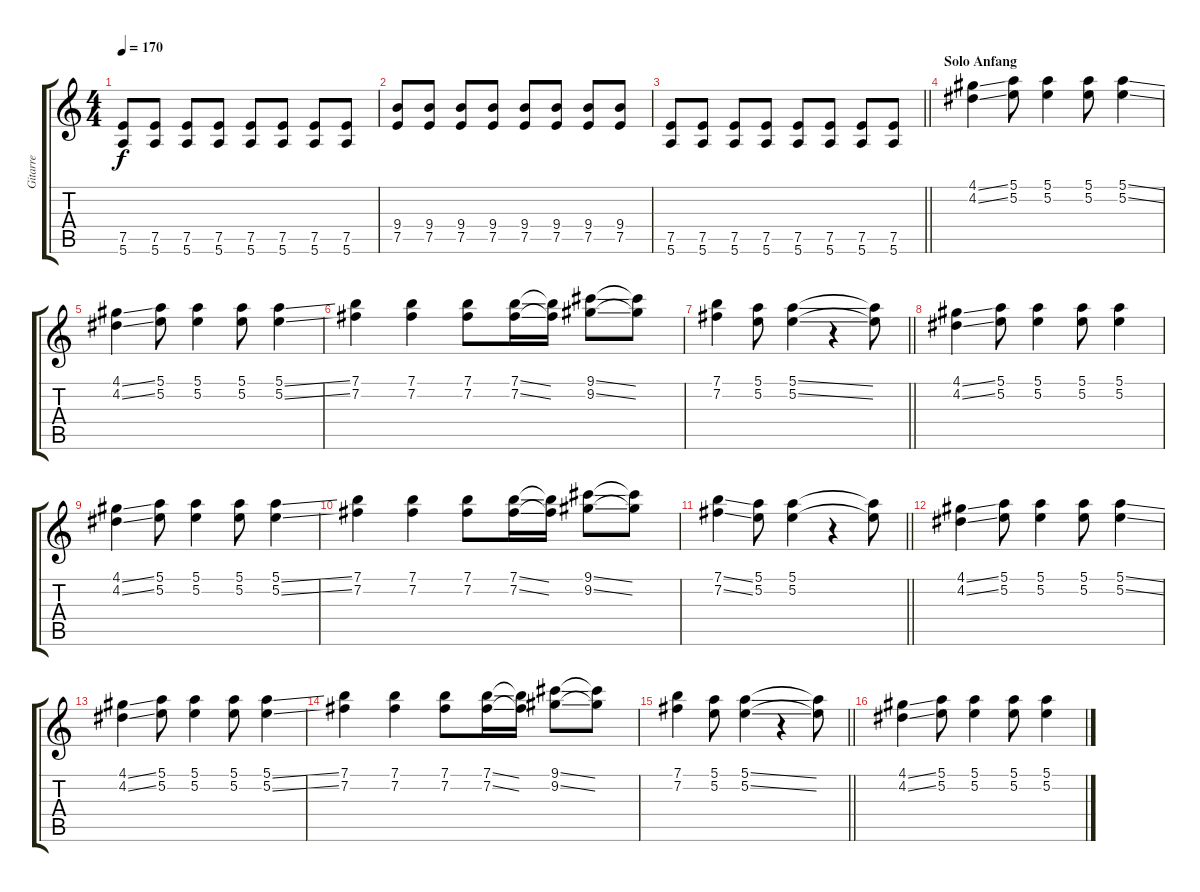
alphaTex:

\track ("Gitarre" "Gitarre") {instrument overdrivenguitar}
\staff {score tabs}
\tuning (E4 B3 G3 D3 A2 E2) {hide}
\ts (4 4)
\tempo 170
\clef g2
\ks c
(7.5 5.6).8{dy f} (7.5 5.6).8 (7.5 5.6).8 (7.5 5.6).8 (7.5 5.6).8 (7.5 5.6).8 (7.5 5.6).8 (7.5 5.6).8 |
(9.4 7.5).8 (9.4 7.5).8 (9.4 7.5).8 (9.4 7.5).8 (9.4 7.5).8 (9.4 7.5).8 (9.4 7.5).8 (9.4 7.5).8 |
\barLineRight lightlight
(7.5 5.6).8 (7.5 5.6).8 (7.5 5.6).8 (7.5 5.6).8 (7.5 5.6).8 (7.5 5.6).8 (7.5 5.6).8 (7.5 5.6).8 |
\section ("" "Solo Anfang")
(4.1{ss} 4.2{ss}).4 (5.1 5.2).8 (5.1 5.2).4 (5.1 5.2).8 (5.1{ss} 5.2{ss}).4 |
(4.1{ss} 4.2{ss}).4 (5.1 5.2).8 (5.1 5.2).4 (5.1 5.2).8 (5.1{ss} 5.2{ss}).4 |
(7.1 7.2).4 (7.1 7.2).4 (7.1 7.2).8 (7.1{ss} 7.2{ss}).16 (7.1{t} 7.2{t}).16 (9.1{ss} 9.2{ss}).8 (9.1{t} 9.2{t}).8 |
\barLineRight lightlight
(7.1 7.2).4 (5.1 5.2).8 (5.1{ss} 5.2{ss}).4 r.4 (5.1{t} 5.2{t}).8 |
(4.1{ss} 4.2{ss}).4 (5.1 5.2).8 (5.1 5.2).4 (5.1 5.2).8 (5.1 5.2).4 |
(4.1{ss} 4.2{ss}).4 (5.1 5.2).8 (5.1 5.2).4 (5.1 5.2).8 (5.1{ss} 5.2{ss}).4 |
(7.1 7.2).4 (7.1 7.2).4 (7.1 7.2).8 (7.1{ss} 7.2{ss}).16 (7.1{t} 7.2{t}).16 (9.1{ss} 9.2{ss}).8 (9.1{t} 9.2{t}).8 |
\barLineRight lightlight
(7.1{ss} 7.2{ss}).4 (5.1 5.2).8 (5.1 5.2).4 r.4 (5.1{t} 5.2{t}).8 |
(4.1{ss} 4.2{ss}).4 (5.1 5.2).8 (5.1 5.2).4 (5.1 5.2).8 (5.1{ss} 5.2{ss}).4 |
(4.1{ss} 4.2{ss}).4 (5.1 5.2).8 (5.1 5.2).4 (5.1 5.2).8 (5.1{ss} 5.2{ss}).4 |
(7.1 7.2).4 (7.1 7.2).4 (7.1 7.2).8 (7.1{ss} 7.2{ss}).16 (7.1{t} 7.2{t}).16 (9.1{ss} 9.2{ss}).8 (9.1{t} 9.2{t}).8 |
\barLineRight lightlight
(7.1 7.2).4 (5.1 5.2).8 (5.1{ss} 5.2{ss}).4 r.4 (5.1{t} 5.2{t}).8 |
(4.1{ss} 4.2{ss}).4 (5.1 5.2).8 (5.1 5.2).4 (5.1 5.2).8 (5.1{ss} 5.2{ss}).4
